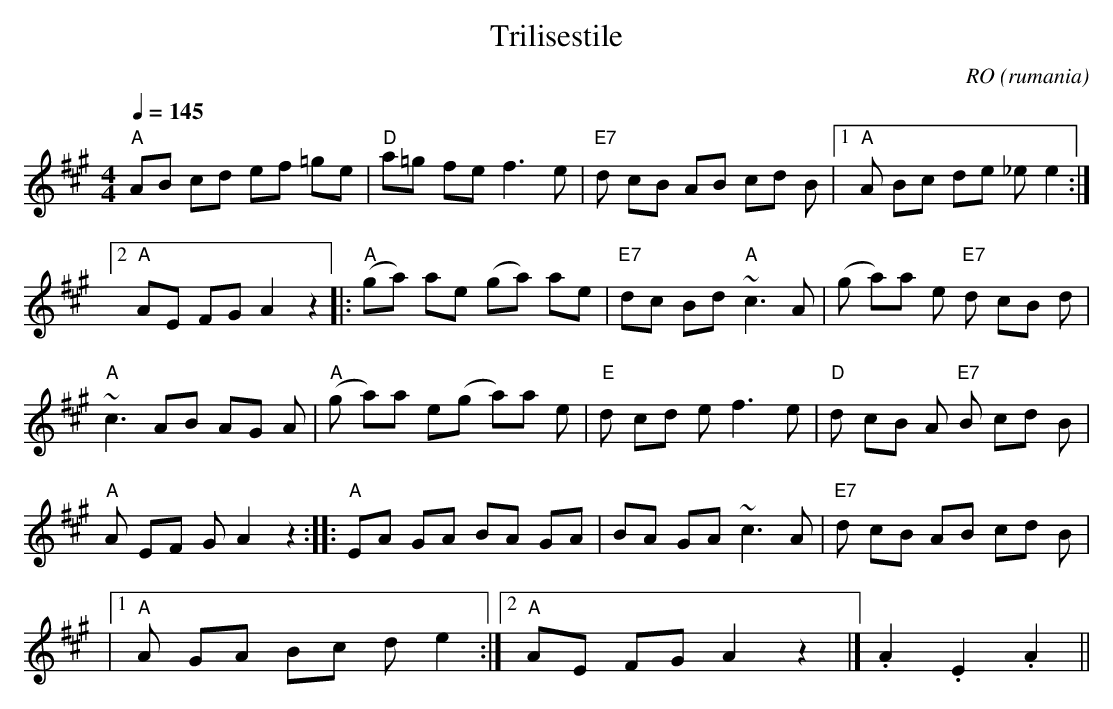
X:1
T:Trilisestile
O:rumania
C:RO
M:4/4
L:1/8
Q:1/4=145
K:A
V:1
"A" AB cd ef =ge |"D" a=g fe f3 e|"E7" d cB AB cd B|1 "A" A Bc de _ee2 :|2
"A" AE FG A2 z2 || |:"A" (ga) ae (ga) ae |"E7" dc Bd "A" ~c3 A|(g a)a e"E7" d cB d|
"A" ~c3 AB AG A|"A" (g a)a e(g a)a e|"E" d cd ef3 e|"D" d cB A"E7" B cd B|
"A" A EF GA2 z2 :| |:"A" EA GA BA GA |BA GA ~c3 A|"E7" d cB AB cd B|
|1 "A" A GA Bc de2 :|2 "A" AE FG A2 z2 |].A2 .E2 .A2 ||
